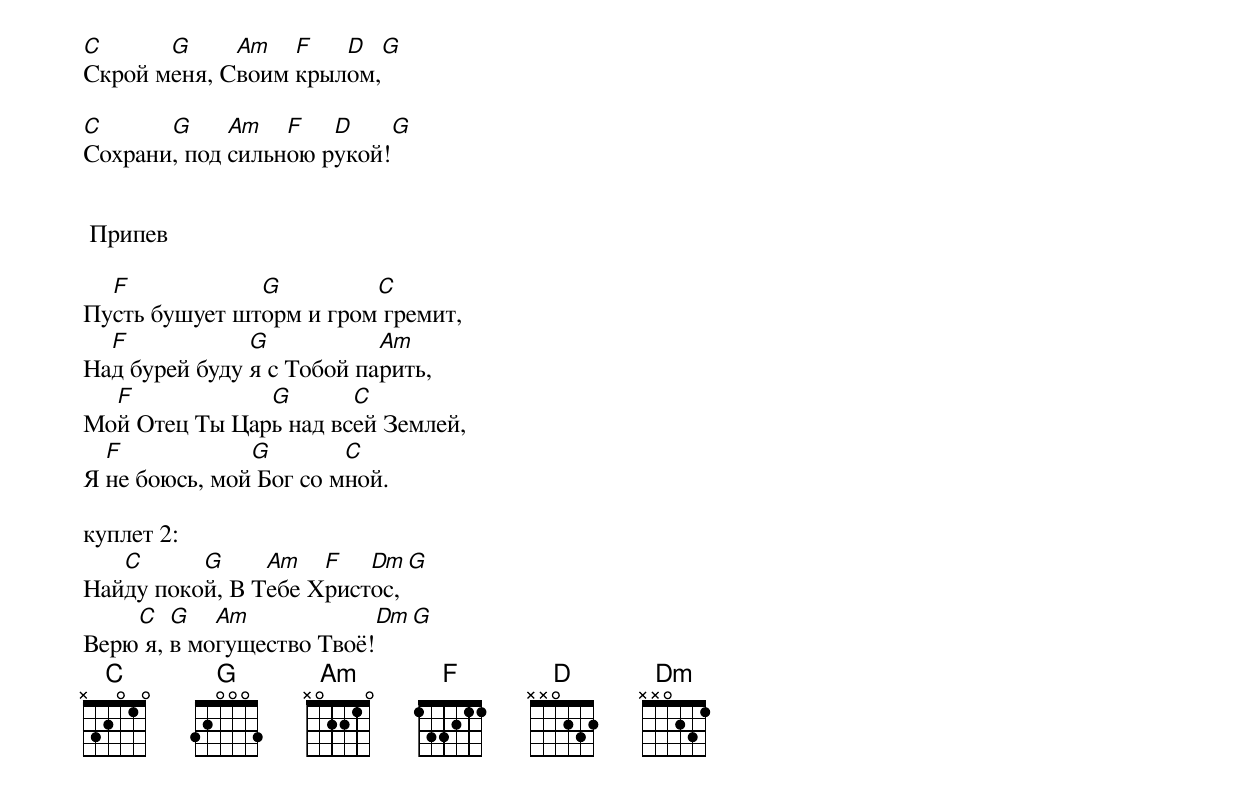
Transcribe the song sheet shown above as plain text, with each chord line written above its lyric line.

C      G     Am   F   D    G
Скрой меня, Своим крылом,

C      G     Am   F   D    G
Сохрани, под сильною рукой!


 Припев

  F            G         C
Пусть бушует шторм и гром гремит,
  F            G           Am
Над бурей буду я с Тобой парить,
  F            G       C
Мой Отец Ты Царь над всей Землей,
  F            G        С
Я не боюсь, мой Бог со мной.

куплет 2:
   C      G     Am   F   Dm    G
Найду покой, В Тебе Христос,
    C   G   Am             Dm      G
Верю я, в могущество Твоё!
